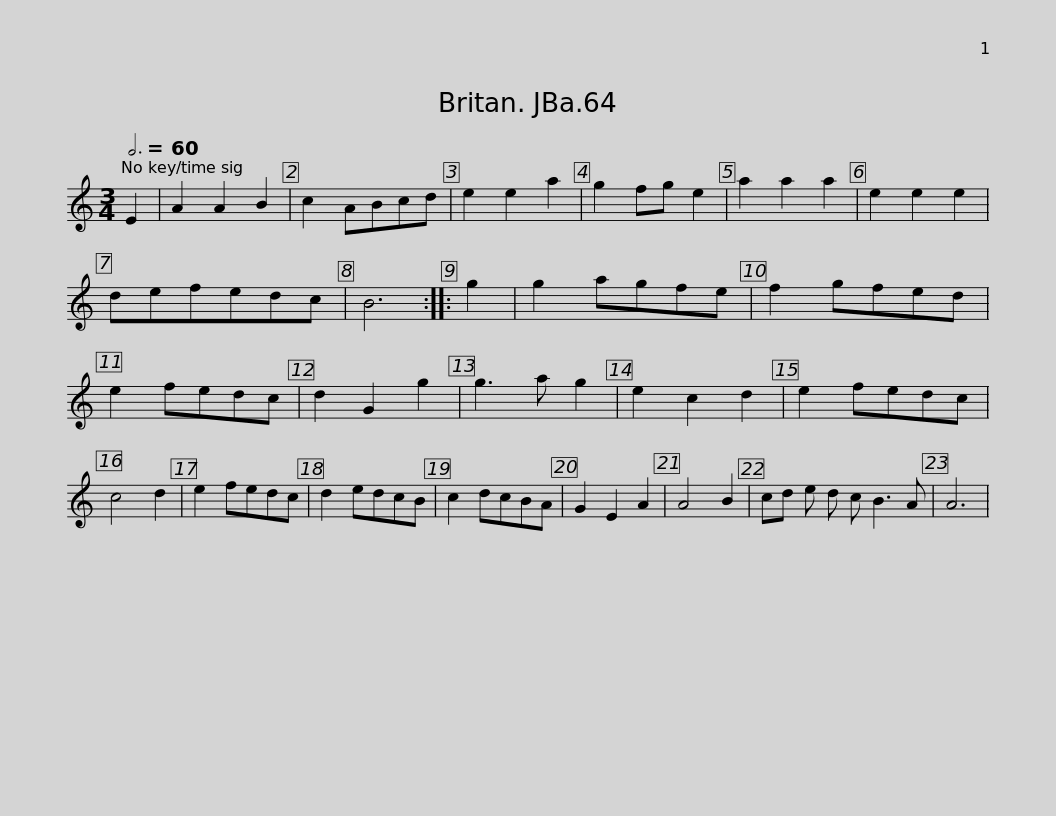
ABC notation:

X:1
L:1/8
Q:3/4=60
M:3/4
I:linebreak $
K:C
V:1 treble
V:1
 E2 | A2 A2 B2 | c2 ABcd | e2 e2 a2 | g2 fg e2 |$ %5
 a2 a2 a2 | e2 e2 e2 | defedc | B6 ::$ g2 | %10
 g2 agfe | f2 gfed | e2 fedc | d2 G2 g2 |$ g3 a g2 | %15
 e2 c2 d2 | e2 fedc | c4 d2 |$ e2 fedc | d2 edcB | %20
 c2 dcBA | G2 E2 A2 |$ A4 B2 | cd e d c B3 A | A6 | %25
